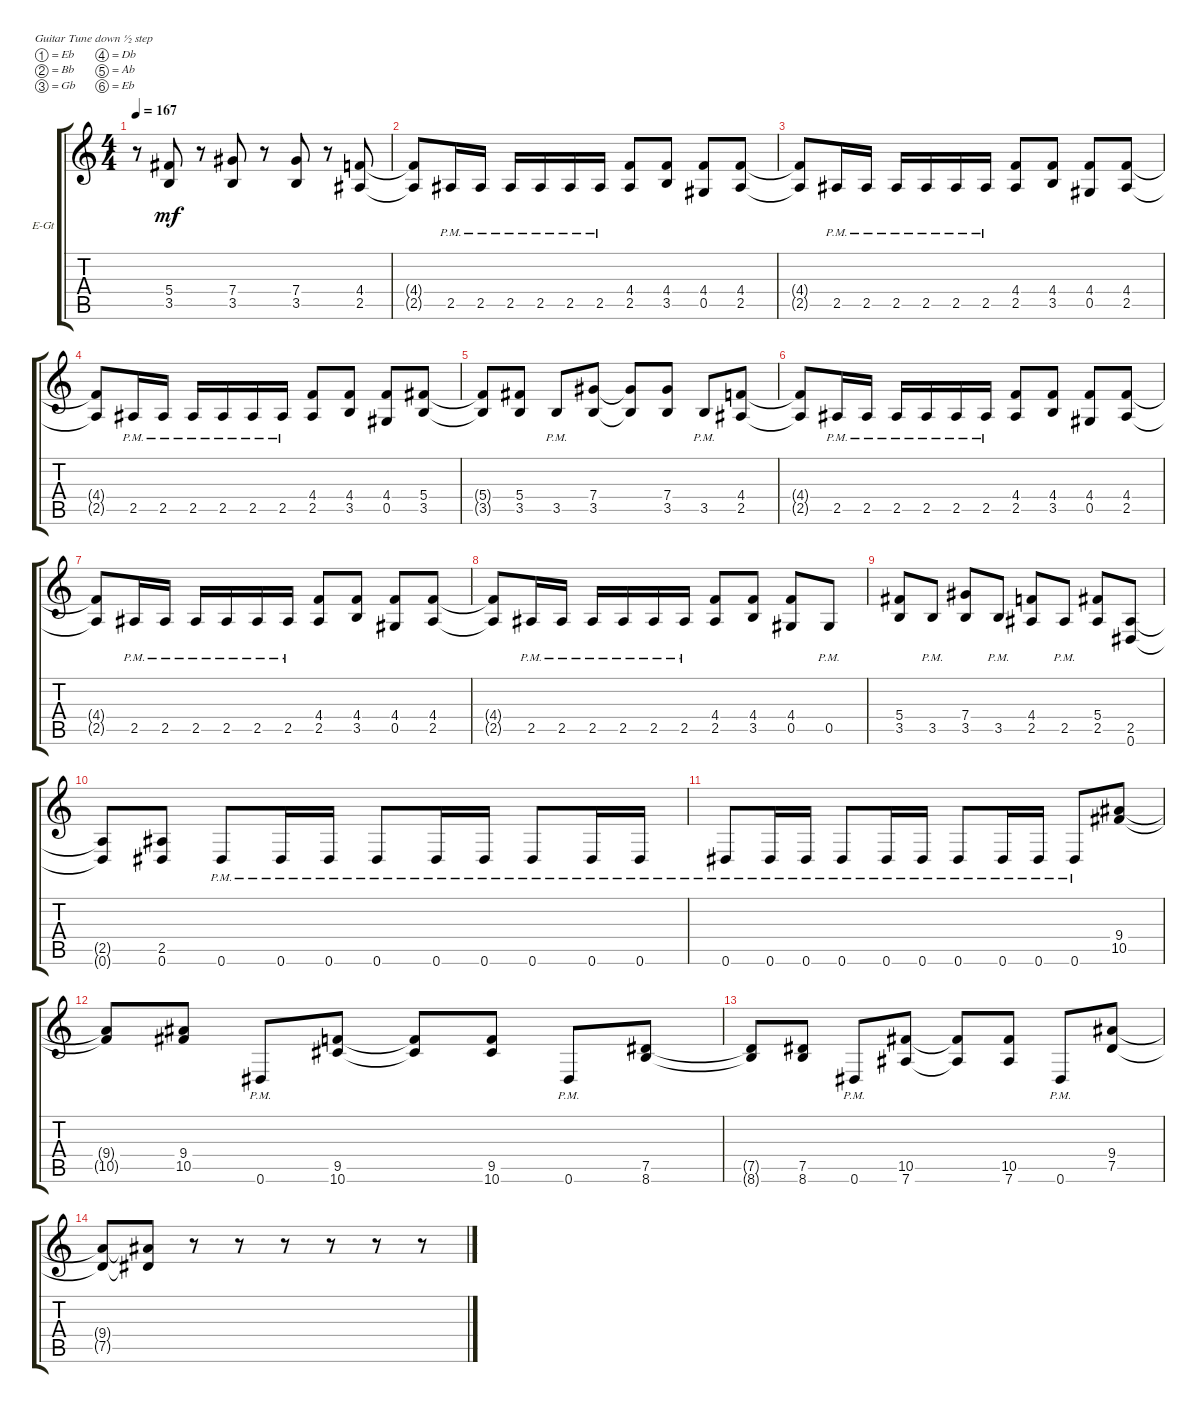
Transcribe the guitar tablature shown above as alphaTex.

\bracketExtendMode groupsimilarinstruments
\firstSystemTrackNameOrientation horizontal
\otherSystemsTrackNameOrientation horizontal
\track ("left" "E-Gt") {instrument distortionguitar}
\staff {score tabs}
\tuning (Eb4 Bb3 Gb3 Db3 Ab2 Eb2)
\ts (4 4)
\tempo 167
\clef g2
\ks c
r.8{dy mf} (3.5 5.4).8 r.8 (3.5 7.4).8 r.8 (3.5 7.4).8 r.8 (2.5 4.4).8 |
(2.5{t} 4.4{t}).8 2.5{pm}.16 2.5{pm}.16 2.5{pm}.16 2.5{pm}.16 2.5{pm}.16 2.5{pm}.16 (2.5 4.4).8 (3.5 4.4).8 (0.5 4.4).8 (2.5 4.4).8 |
(2.5{t} 4.4{t}).8 2.5{pm}.16 2.5{pm}.16 2.5{pm}.16 2.5{pm}.16 2.5{pm}.16 2.5{pm}.16 (2.5 4.4).8 (3.5 4.4).8 (0.5 4.4).8 (2.5 4.4).8 |
(2.5{t} 4.4{t}).8 2.5{pm}.16 2.5{pm}.16 2.5{pm}.16 2.5{pm}.16 2.5{pm}.16 2.5{pm}.16 (2.5 4.4).8 (3.5 4.4).8 (0.5 4.4).8 (3.5 5.4).8 |
(3.5{t} 5.4{t}).8 (3.5 5.4).8 3.5{pm}.8 (3.5 7.4).8 (3.5{t} 7.4{t}).8 (3.5 7.4).8 3.5{pm}.8 (2.5 4.4).8 |
(2.5{t} 4.4{t}).8 2.5{pm}.16 2.5{pm}.16 2.5{pm}.16 2.5{pm}.16 2.5{pm}.16 2.5{pm}.16 (2.5 4.4).8 (3.5 4.4).8 (0.5 4.4).8 (2.5 4.4).8 |
(2.5{t} 4.4{t}).8 2.5{pm}.16 2.5{pm}.16 2.5{pm}.16 2.5{pm}.16 2.5{pm}.16 2.5{pm}.16 (2.5 4.4).8 (3.5 4.4).8 (0.5 4.4).8 (2.5 4.4).8 |
(2.5{t} 4.4{t}).8 2.5{pm}.16 2.5{pm}.16 2.5{pm}.16 2.5{pm}.16 2.5{pm}.16 2.5{pm}.16 (2.5 4.4).8 (3.5 4.4).8 (0.5 4.4).8 0.5{pm}.8 |
(5.4 3.5).8 3.5{pm}.8 (7.4 3.5).8 3.5{pm}.8 (4.4 2.5).8 2.5{pm}.8 (5.4 2.5).8 (0.6 2.5).8 |
(2.5{t} 0.6{t}).8 (0.6 2.5).8 0.6{pm}.8 0.6{pm}.16 0.6{pm}.16 0.6{pm}.8 0.6{pm}.16 0.6{pm}.16 0.6{pm}.8 0.6{pm}.16 0.6{pm}.16 |
0.6{pm}.8 0.6{pm}.16 0.6{pm}.16 0.6{pm}.8 0.6{pm}.16 0.6{pm}.16 0.6{pm}.8 0.6{pm}.16 0.6{pm}.16 0.6{pm}.8 (10.5 9.4).8 |
(9.4{t} 10.5{t}).8 (10.5 9.4).8 0.6{pm}.8 (10.6 9.5).8 (9.5{t} 10.6{t}).8 (10.6 9.5).8 0.6{pm}.8 (8.6 7.5).8 |
(7.5{t} 8.6{t}).8 (8.6 7.5).8 0.6{pm}.8 (7.6 10.5).8 (10.5{t} 7.6{t}).8 (7.6 10.5).8 0.6{pm}.8 (7.5 9.4).8 |
(7.5{t} 9.4{t}).8 (7.5{t} 9.4{t}).8 r.8 r.8 r.8 r.8 r.8 r.8
